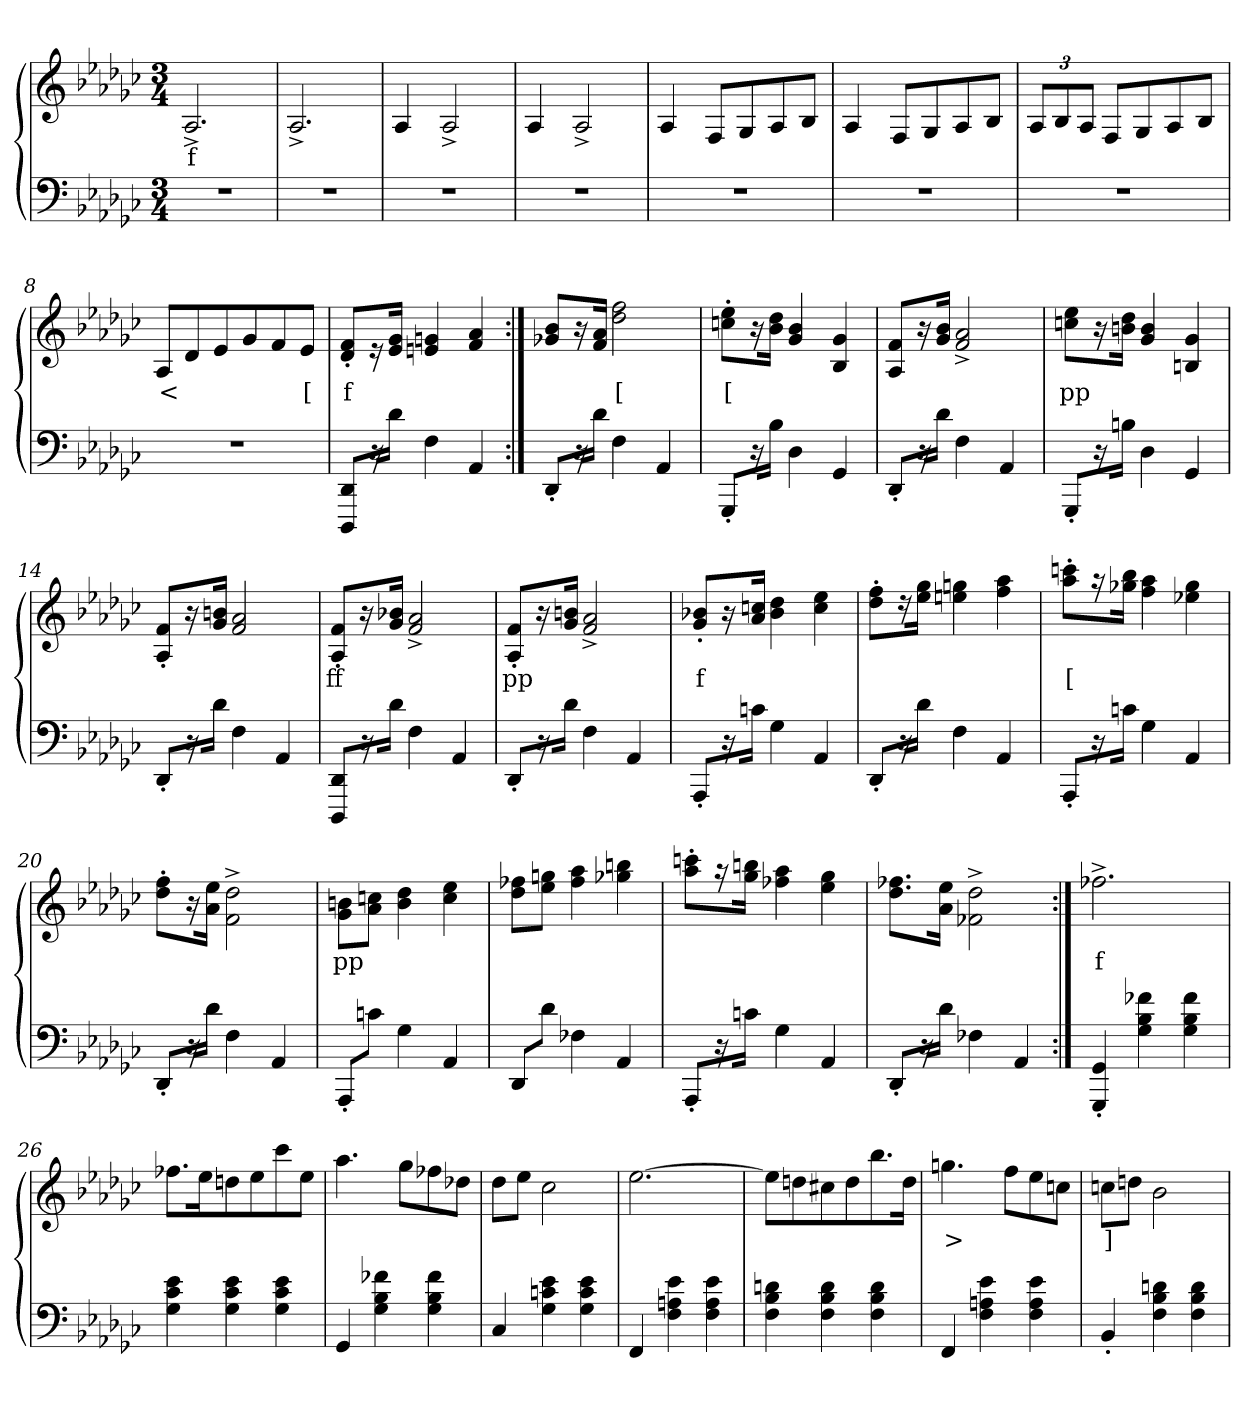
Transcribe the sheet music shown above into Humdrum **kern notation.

**kern	**kern	**text
*part2	*part1	*part1
*staff2	*staff1	*staff1
*clefF4	*clefG2	*
*k[b-e-a-d-g-c-]	*k[b-e-a-d-g-c-]	*
*G-:	*G-:	*
*M3/4	*M3/4	*
=1	=1	=1
2.r	2.A-^>/	f
=2	=2	=2
2.r	2.A-^>/	.
=3	=3	=3
2.r	4A-/	.
.	2A-^>/	.
=4	=4	=4
2.r	4A-/	.
.	2A-^>/	.
=5	=5	=5
2.r	4A-/	.
.	8FL	.
.	8G-	.
.	8A-	.
.	8B-J	.
=6	=6	=6
2.r	4A-/	.
.	8FL	.
.	8G-	.
.	8A-	.
.	8B-J	.
=7	=7	=7
2.r	12A-L	.
.	12B-	.
.	12A-J	.
.	8FL	.
.	8G-	.
.	8A-	.
.	8B-J	.
=8	=8	=8
2.r	8A-/L	<
.	8d-	.
.	8e-	.
.	8g-	.
.	8f	.
.	8e-J	[
=9	=9	=9
8DD-/ 8DDD-/L	8f/'> 8d-/'>L	f
16r	16r	<
16d-\Jk	16g-/ 16e-/Jk	.
4F	4gn 4en	.
4AA-	4a- 4f	.
=10:|!	=10:|!	=10:|!
8DD-'>/L	8b-/ 8g-XL	.
16r	16r	.
16d-\Jk	16a- 16fJk	.
4F	2ff 2dd-	[
4AA-	.	.
=11	=11	=11
8GGG-'>/L	8ee-'> 8ccn'>L	[
16r	16r	.
16B-\Jk	16dd- 16b-Jk	.
4D-	4b- 4g-	.
4GG-	4g- 4B-	.
=12	=12	=12
8DD-'>/L	8f 8A-L	.
16r	16r	.
16d-\Jk	16b- 16g-Jk	.
4F	2a-^> 2f^>	.
4AA-	.	.
=13	=13	=13
8GGG-'>/L	8ee- 8ccnL	pp
16r	16r	.
16Bn\Jk	16dd- 16bnJk	.
4D-	4b 4g-	.
4GG-	4g- 4B	.
=14	=14	=14
8DD-'>/L	8f/'> 8A-'>L	.
16r	16r	.
16d-\Jk	16bn 16g-Jk	.
4F	2a- 2f	.
4AA-	.	.
=15	=15	=15
8DD-/ 8DDD-/L	8f/'> 8A-'>L	ff
16r	16r	.
16d-\Jk	16b-X 16g-Jk	.
4F	2a-/^> 2f/^>	.
4AA-	.	.
=16	=16	=16
8DD-'>/L	8f/'> 8A-'>L	pp
16r	16r	.
16d-\Jk	16bn 16g-Jk	.
4F	2a-^> 2f^>	.
4AA-	.	.
=17	=17	=17
8AAA-'>/L	8b-X/'> 8g-'>L	f
16r	16r	<
16cn\Jk	16ccn 16a-Jk	.
4G-	4dd- 4b-	.
4AA-	4ee- 4cc	.
=18	=18	=18
8DD-'>/L	8ff'> 8dd-'>L	.
16r	16r	.
16d-\Jk	16gg- 16ee-Jk	.
4F	4ggn 4een	.
4AA-	4aa- 4ff	.
=19	=19	=19
8AAA-'>/L	8cccn'> 8aa-'>L	[
16r	16r	.
16cn\Jk	16bb- 16gg-XJk	.
4G-	4aa- 4ff	.
4AA-	4gg- 4ee-X	.
=20	=20	=20
8DD-'>/L	8ff'> 8dd-'>L	.
16r	16r	.
16d-\Jk	16ee- 16a-Jk	.
4F	2dd-\^> 2f^>	.
4AA-	.	.
=21	=21	=21
8AAA-'>/L	8bn\ 8g-L	pp
8cn\J	8ccn 8a-J	.
4G-	4dd- 4b	.
4AA-	4ee- 4cc	.
=22	=22	=22
8DD-/L	8ff-X 8dd-L	.
8d-\J	8ggn 8ee-J	.
4F-X	4aa- 4ff-	.
4AA-	4bbn 4gg-X	.
=23	=23	=23
8AAA-'>/L	8cccn'> 8aa-'>L	.
16r	16r	.
16cn\Jk	16bbn 16gg-Jk	.
4G-	4aa- 4ff-X	.
4AA-	4gg- 4ee-	.
=24	=24	=24
8DD-'>/L	8.ff-X 8.dd-L	.
16r	.	.
16d-\Jk	16ee- 16a-Jk	.
4F-X	2dd-\^> 2f-^>	.
4AA-	.	.
=25:|!	=25:|!	=25:|!
4GG-'> 4GGG-'>	2.ff-X^>	f
4f-X 4B- 4G-	.	.
4f- 4B- 4G-	.	.
=26	=26	=26
4e- 4c- 4G-	8.ff-XL	.
.	16ee-	.
4e- 4c- 4G-	8ddn	.
.	8ee-	.
4e- 4c- 4G-	8ccc-	.
.	8ee-J	.
=27	=27	=27
4GG-	4.aa-	.
4f-X 4B- 4G-	.	.
.	8gg-L	.
4f- 4B- 4G-	8ff-X	.
.	8dd-XJ	.
=28	=28	=28
4C-	8dd-L	.
.	8ee-J	.
4e- 4cn 4G-	2cc-	.
4e- 4c 4G-	.	.
=29	=29	=29
4FF	[2.ee-	.
4e- 4An 4F	.	.
4e- 4A 4F	.	.
=30	=30	=30
4dn 4B- 4F	8ee-L]	.
.	8ddn	.
4d 4B- 4F	8cc#X	.
.	8dd	.
4d 4B- 4F	8.bb-	.
.	16ddJk	.
=31	=31	=31
4FF	4.ggn	>
4e- 4An 4F	.	.
.	8ffL	.
4e- 4A 4F	8ee-	.
.	8ccnJ	.
=32	=32	=32
4BB-'>	8ccnL	]
.	8ddnJ	.
4dn 4B- 4F	2b-	.
4d 4B- 4F	.	.
=	=	=
*-	*-	*-
